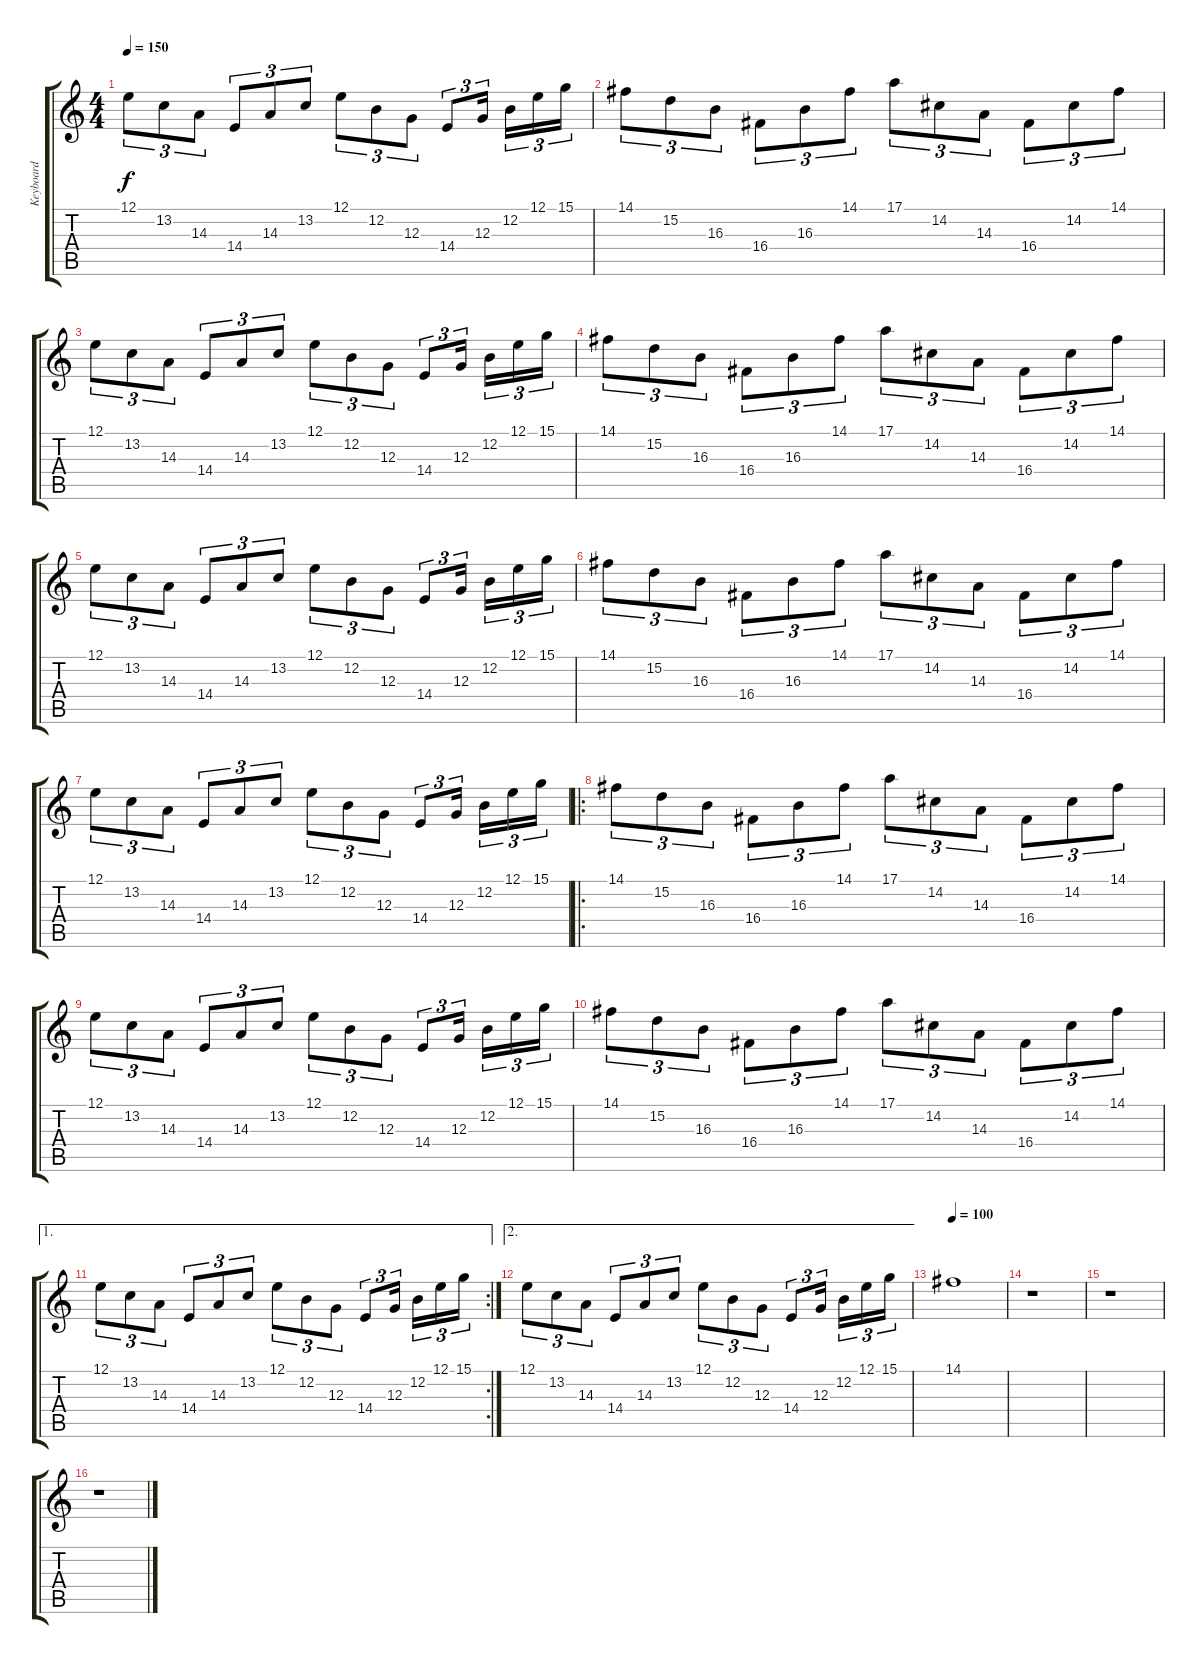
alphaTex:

\track ("Keyboard" "Keyboard") {instrument musicbox}
\staff {score tabs}
\tuning (E4 B3 G3 D3 A2 E2) {hide}
\ts (4 4)
\tempo 150
\clef g2
\ks c
12.1.8{tu (3 2) dy f} 13.2.8{tu (3 2)} 14.3.8{tu (3 2)} 14.4.8{tu (3 2)} 14.3.8{tu (3 2)} 13.2.8{tu (3 2)} 12.1.8{tu (3 2)} 12.2.8{tu (3 2)} 12.3.8{tu (3 2)} 14.4.8{tu (3 2)} 12.3.16{tu (3 2)} 12.2.16{tu (3 2)} 12.1.16{tu (3 2)} 15.1.16{tu (3 2)} |
14.1.8{tu (3 2)} 15.2.8{tu (3 2)} 16.3.8{tu (3 2)} 16.4.8{tu (3 2)} 16.3.8{tu (3 2)} 14.1.8{tu (3 2)} 17.1.8{tu (3 2)} 14.2.8{tu (3 2)} 14.3.8{tu (3 2)} 16.4.8{tu (3 2)} 14.2.8{tu (3 2)} 14.1.8{tu (3 2)} |
12.1.8{tu (3 2)} 13.2.8{tu (3 2)} 14.3.8{tu (3 2)} 14.4.8{tu (3 2)} 14.3.8{tu (3 2)} 13.2.8{tu (3 2)} 12.1.8{tu (3 2)} 12.2.8{tu (3 2)} 12.3.8{tu (3 2)} 14.4.8{tu (3 2)} 12.3.16{tu (3 2)} 12.2.16{tu (3 2)} 12.1.16{tu (3 2)} 15.1.16{tu (3 2)} |
14.1.8{tu (3 2)} 15.2.8{tu (3 2)} 16.3.8{tu (3 2)} 16.4.8{tu (3 2)} 16.3.8{tu (3 2)} 14.1.8{tu (3 2)} 17.1.8{tu (3 2)} 14.2.8{tu (3 2)} 14.3.8{tu (3 2)} 16.4.8{tu (3 2)} 14.2.8{tu (3 2)} 14.1.8{tu (3 2)} |
12.1.8{tu (3 2)} 13.2.8{tu (3 2)} 14.3.8{tu (3 2)} 14.4.8{tu (3 2)} 14.3.8{tu (3 2)} 13.2.8{tu (3 2)} 12.1.8{tu (3 2)} 12.2.8{tu (3 2)} 12.3.8{tu (3 2)} 14.4.8{tu (3 2)} 12.3.16{tu (3 2)} 12.2.16{tu (3 2)} 12.1.16{tu (3 2)} 15.1.16{tu (3 2)} |
14.1.8{tu (3 2)} 15.2.8{tu (3 2)} 16.3.8{tu (3 2)} 16.4.8{tu (3 2)} 16.3.8{tu (3 2)} 14.1.8{tu (3 2)} 17.1.8{tu (3 2)} 14.2.8{tu (3 2)} 14.3.8{tu (3 2)} 16.4.8{tu (3 2)} 14.2.8{tu (3 2)} 14.1.8{tu (3 2)} |
12.1.8{tu (3 2)} 13.2.8{tu (3 2)} 14.3.8{tu (3 2)} 14.4.8{tu (3 2)} 14.3.8{tu (3 2)} 13.2.8{tu (3 2)} 12.1.8{tu (3 2)} 12.2.8{tu (3 2)} 12.3.8{tu (3 2)} 14.4.8{tu (3 2)} 12.3.16{tu (3 2)} 12.2.16{tu (3 2)} 12.1.16{tu (3 2)} 15.1.16{tu (3 2)} |
\ro
14.1.8{tu (3 2)} 15.2.8{tu (3 2)} 16.3.8{tu (3 2)} 16.4.8{tu (3 2)} 16.3.8{tu (3 2)} 14.1.8{tu (3 2)} 17.1.8{tu (3 2)} 14.2.8{tu (3 2)} 14.3.8{tu (3 2)} 16.4.8{tu (3 2)} 14.2.8{tu (3 2)} 14.1.8{tu (3 2)} |
12.1.8{tu (3 2)} 13.2.8{tu (3 2)} 14.3.8{tu (3 2)} 14.4.8{tu (3 2)} 14.3.8{tu (3 2)} 13.2.8{tu (3 2)} 12.1.8{tu (3 2)} 12.2.8{tu (3 2)} 12.3.8{tu (3 2)} 14.4.8{tu (3 2)} 12.3.16{tu (3 2)} 12.2.16{tu (3 2)} 12.1.16{tu (3 2)} 15.1.16{tu (3 2)} |
14.1.8{tu (3 2)} 15.2.8{tu (3 2)} 16.3.8{tu (3 2)} 16.4.8{tu (3 2)} 16.3.8{tu (3 2)} 14.1.8{tu (3 2)} 17.1.8{tu (3 2)} 14.2.8{tu (3 2)} 14.3.8{tu (3 2)} 16.4.8{tu (3 2)} 14.2.8{tu (3 2)} 14.1.8{tu (3 2)} |
\ae 1
\rc 2
12.1.8{tu (3 2)} 13.2.8{tu (3 2)} 14.3.8{tu (3 2)} 14.4.8{tu (3 2)} 14.3.8{tu (3 2)} 13.2.8{tu (3 2)} 12.1.8{tu (3 2)} 12.2.8{tu (3 2)} 12.3.8{tu (3 2)} 14.4.8{tu (3 2)} 12.3.16{tu (3 2)} 12.2.16{tu (3 2)} 12.1.16{tu (3 2)} 15.1.16{tu (3 2)} |
\ae 2
12.1.8{tu (3 2)} 13.2.8{tu (3 2)} 14.3.8{tu (3 2)} 14.4.8{tu (3 2)} 14.3.8{tu (3 2)} 13.2.8{tu (3 2)} 12.1.8{tu (3 2)} 12.2.8{tu (3 2)} 12.3.8{tu (3 2)} 14.4.8{tu (3 2)} 12.3.16{tu (3 2)} 12.2.16{tu (3 2)} 12.1.16{tu (3 2)} 15.1.16{tu (3 2)} |
\tempo 100
14.1.1 |
r.1 |
r.1 |
r.1
